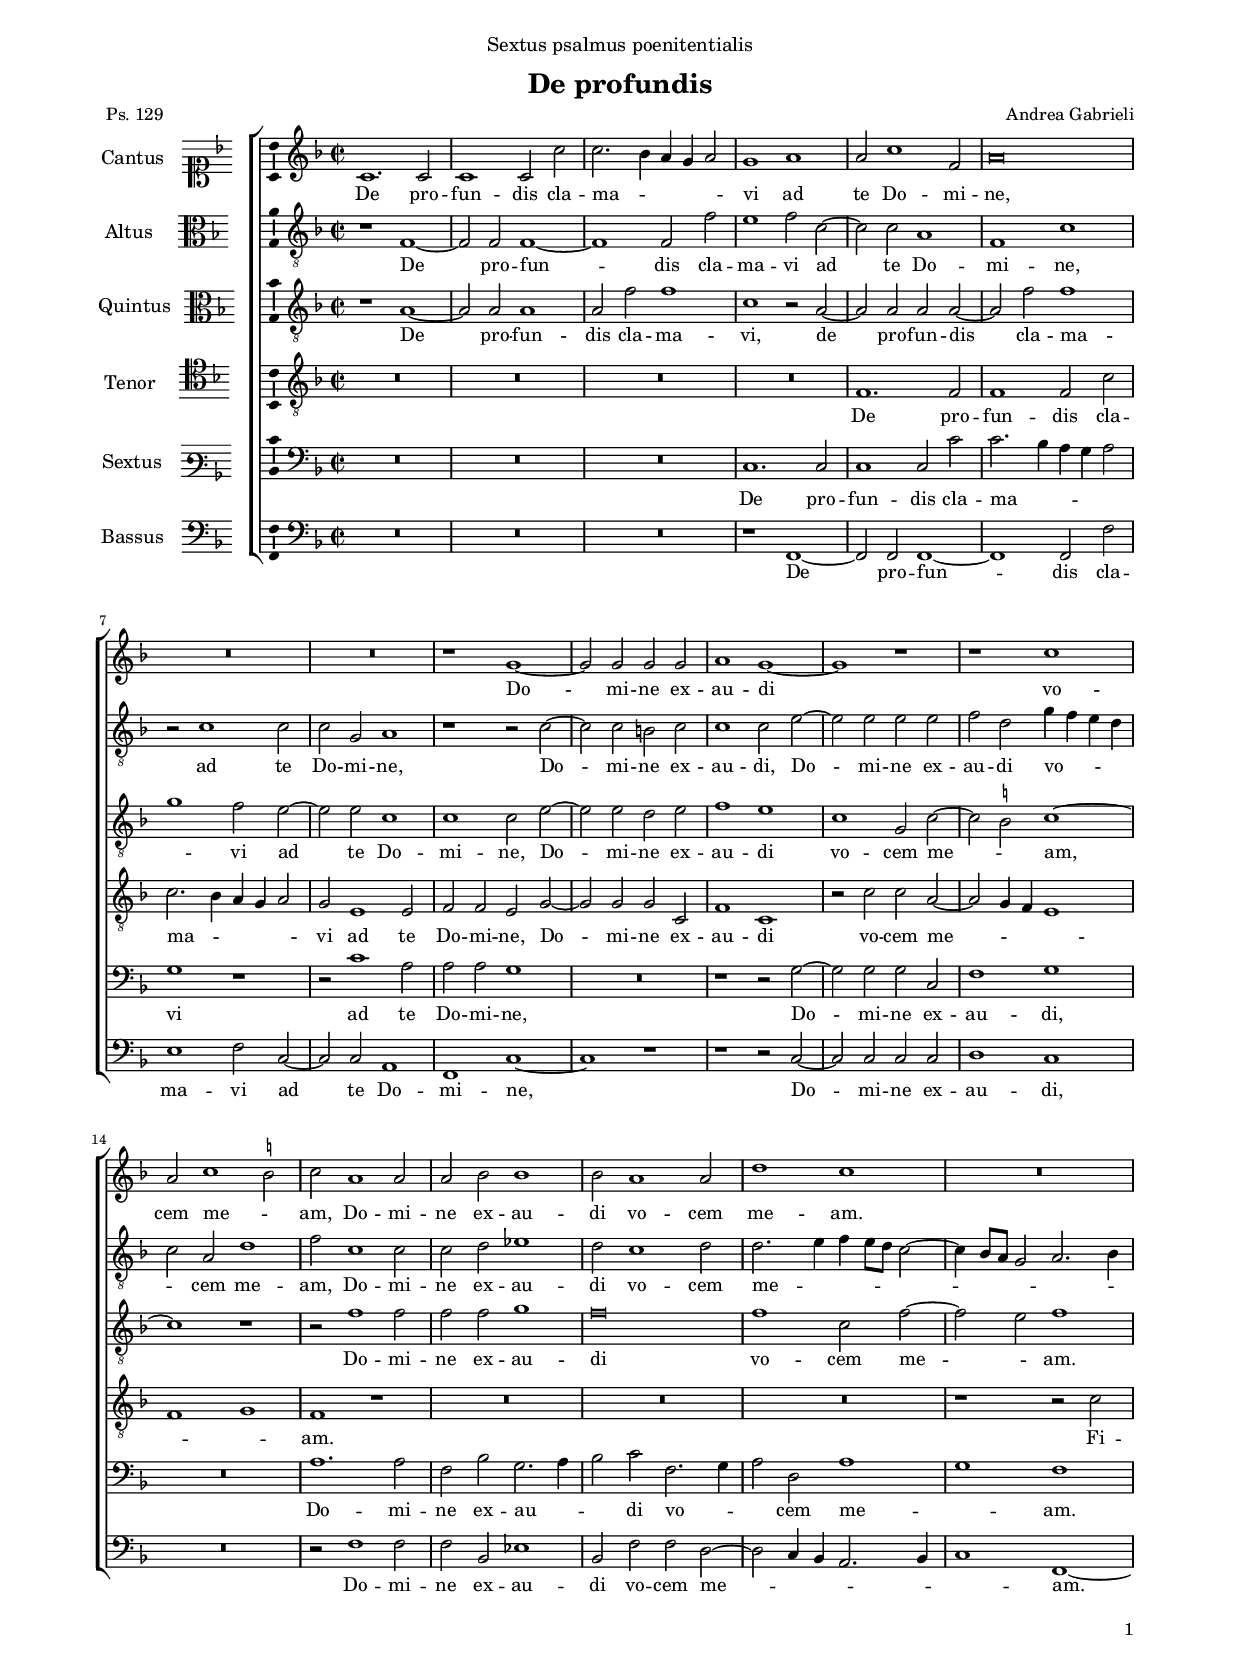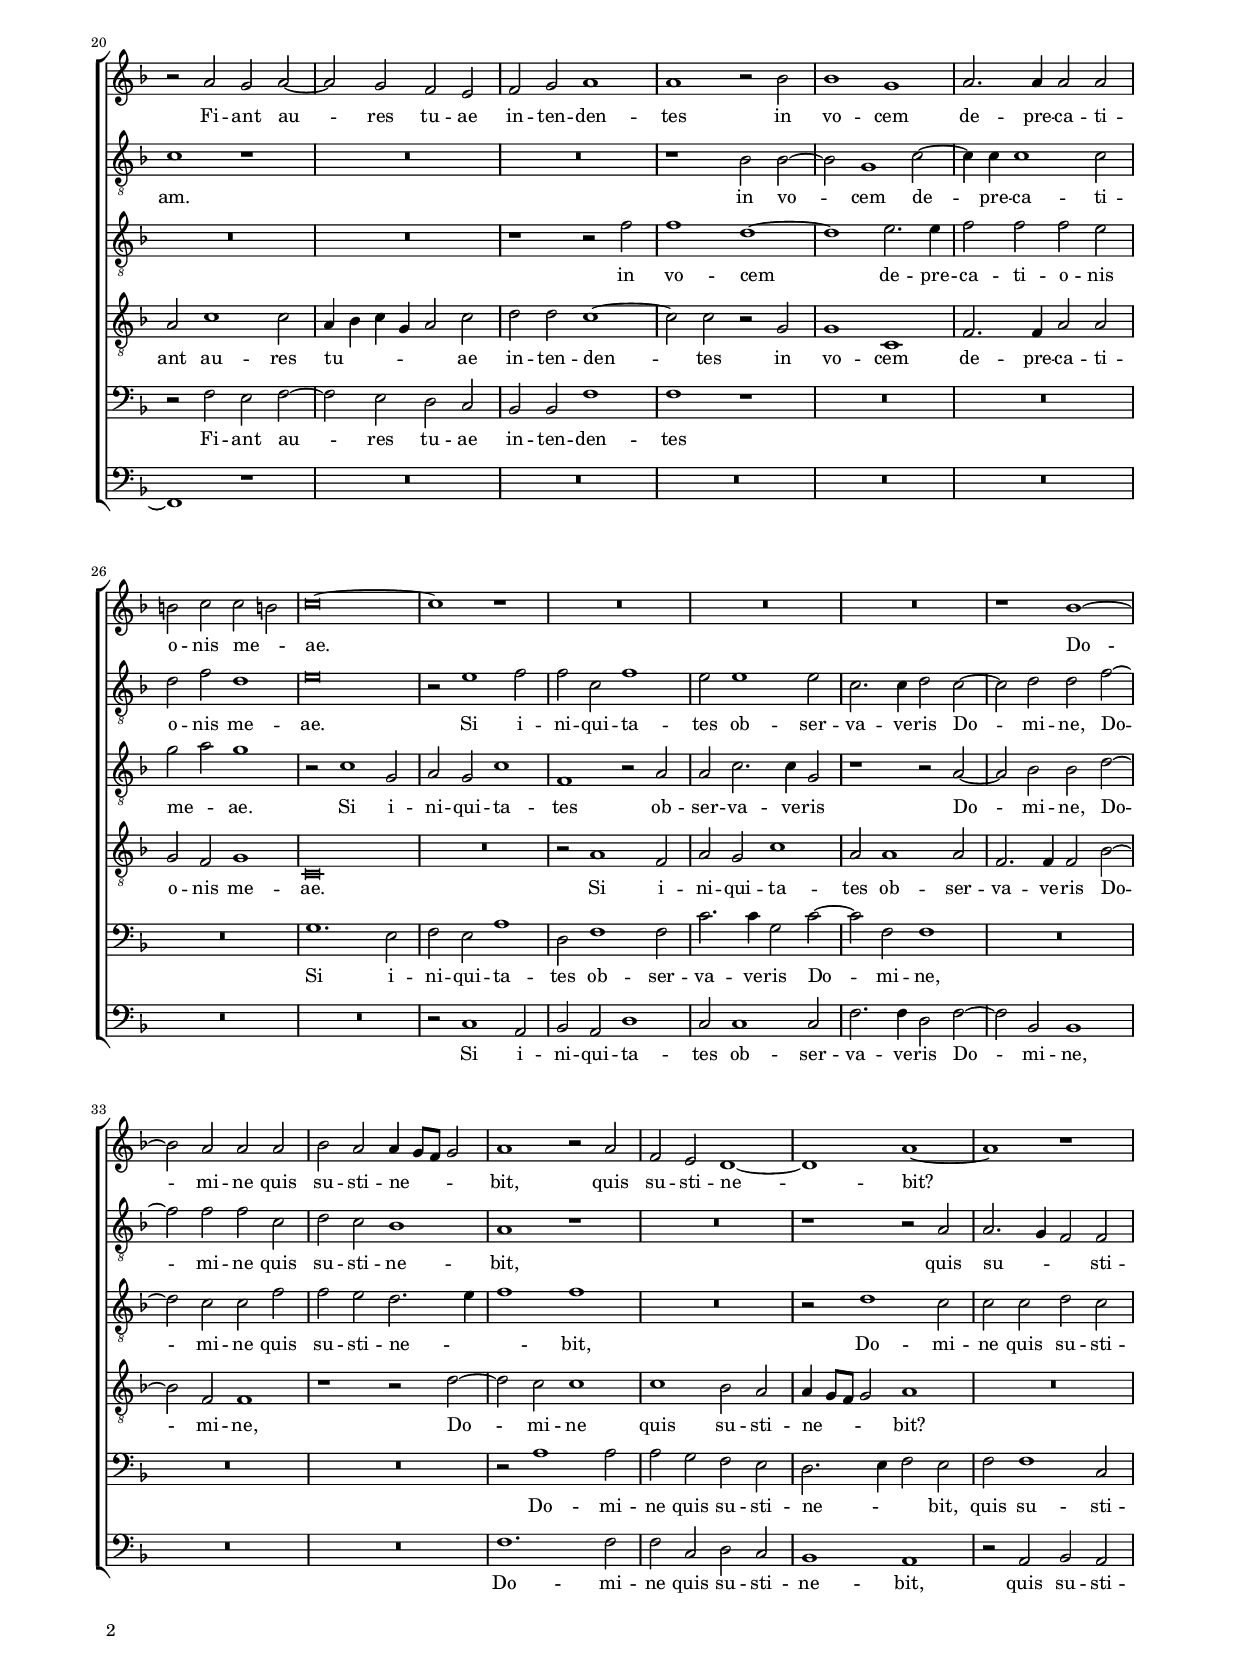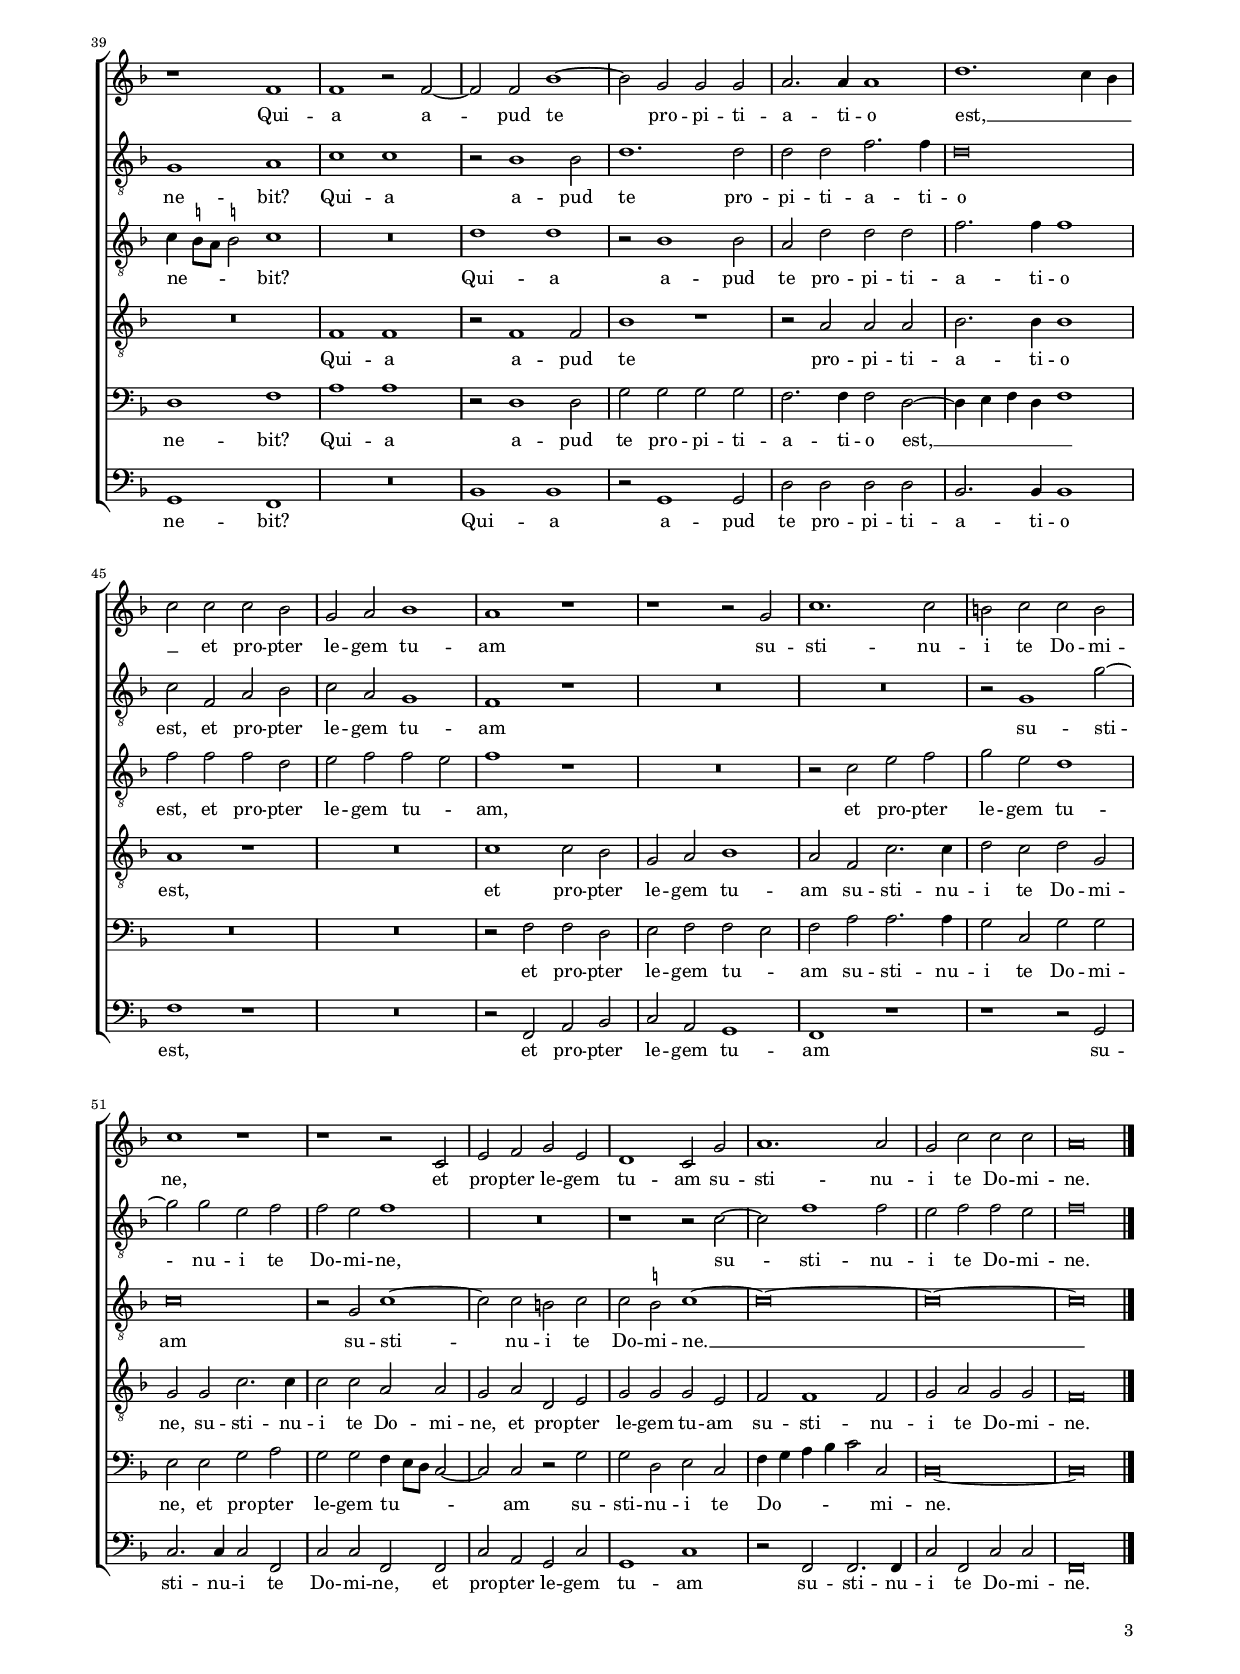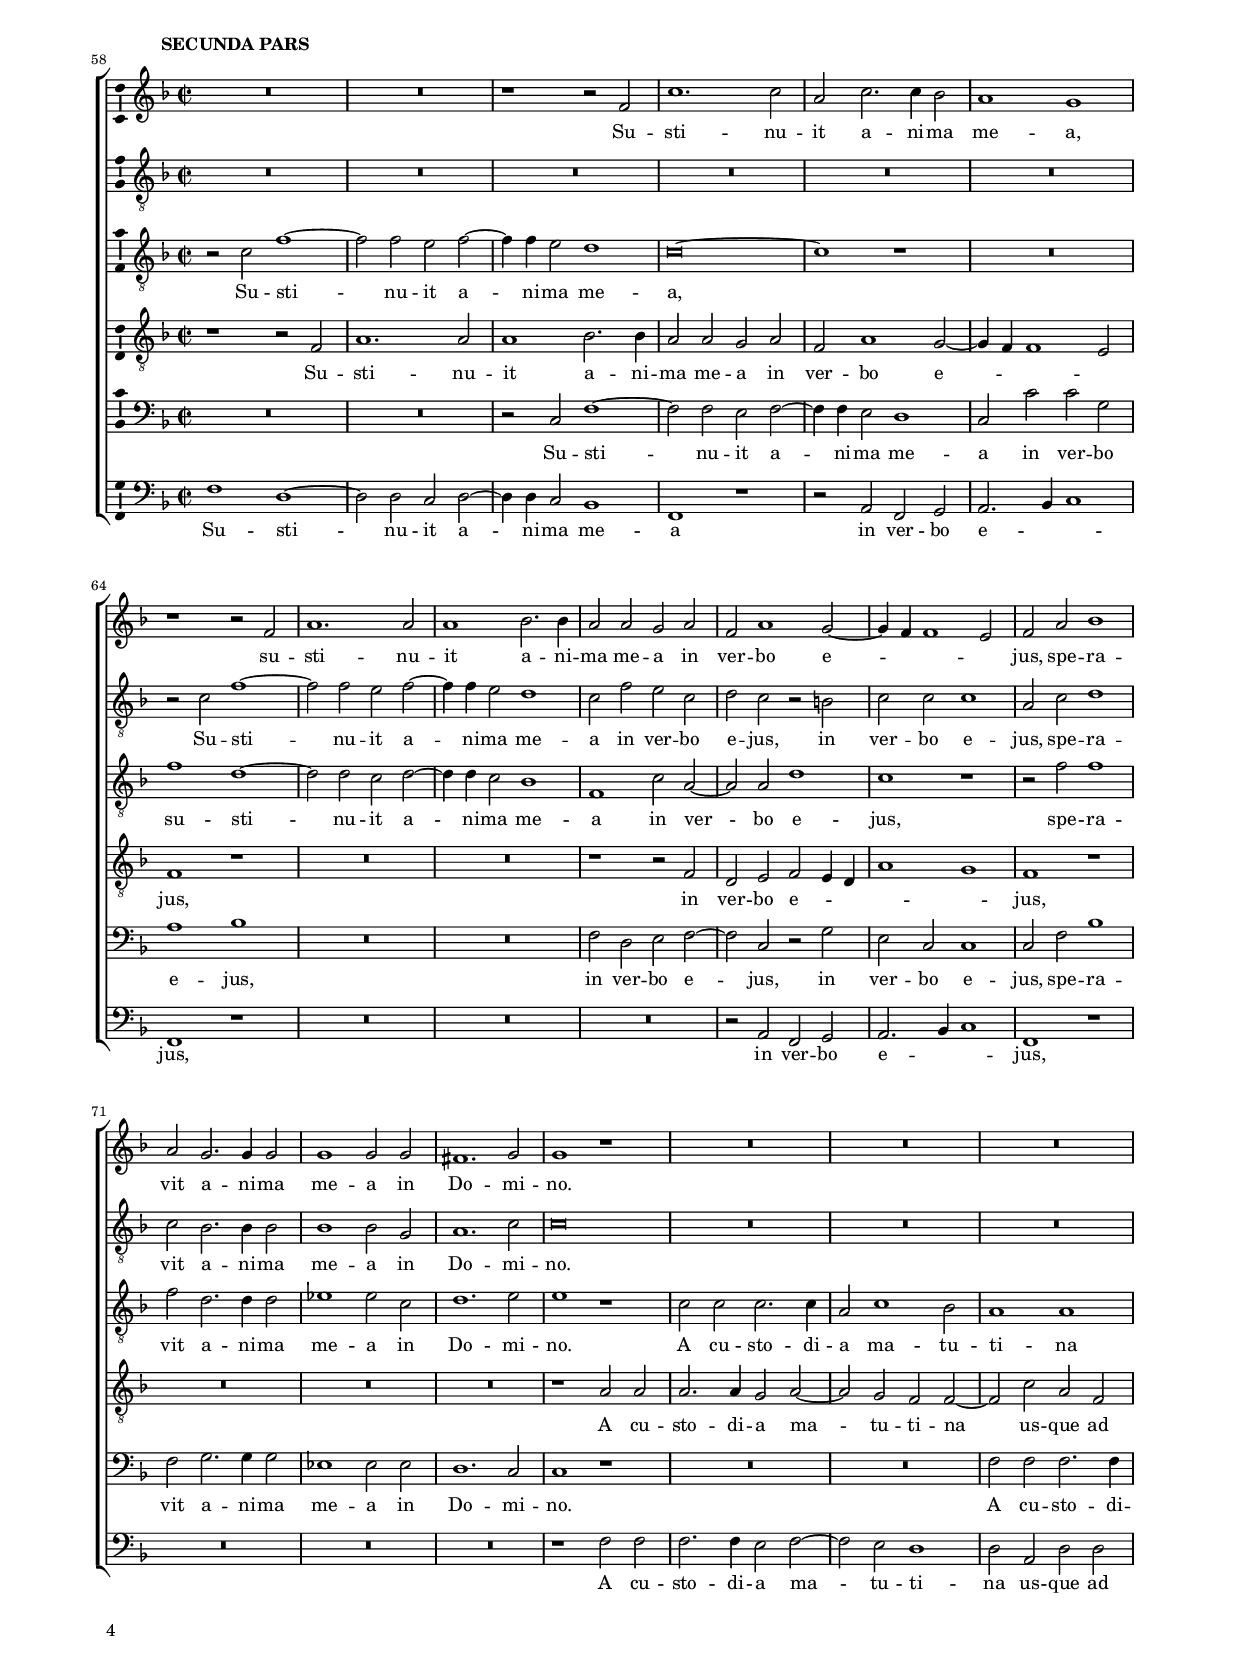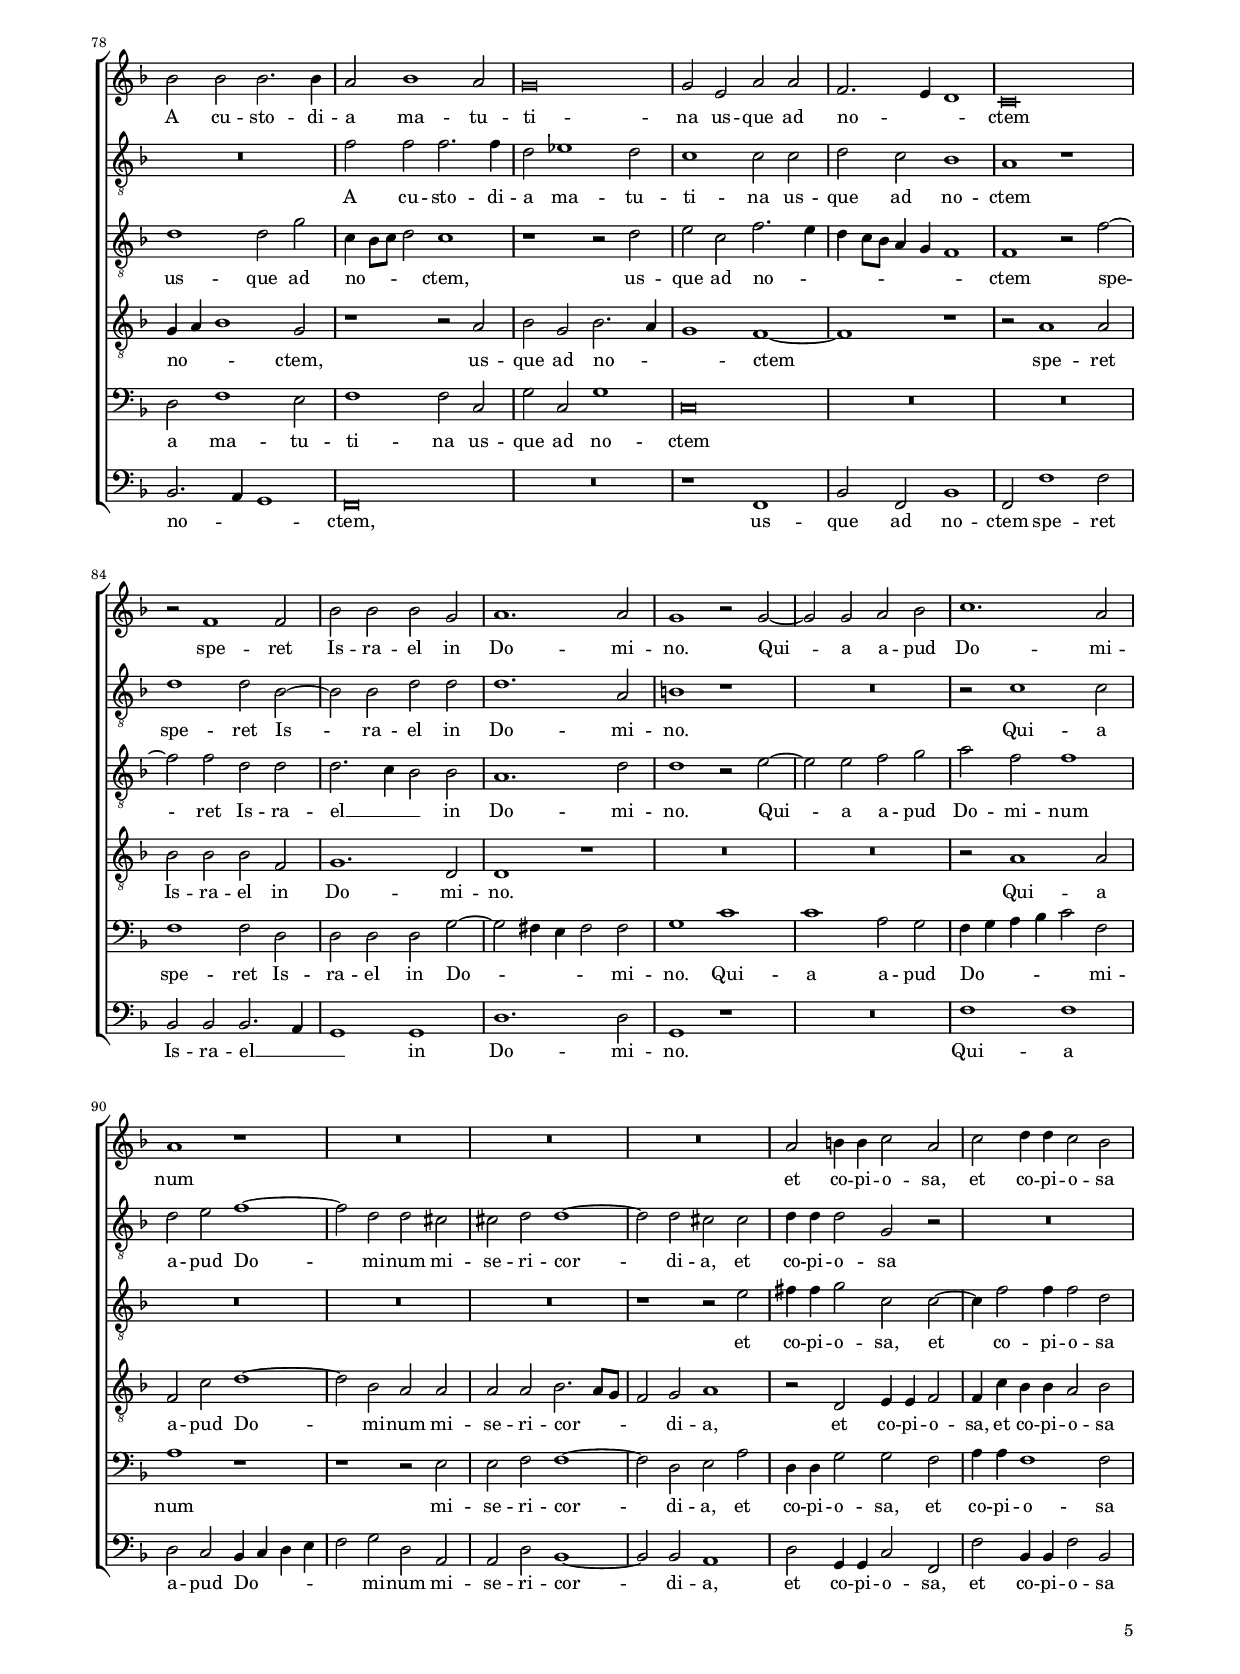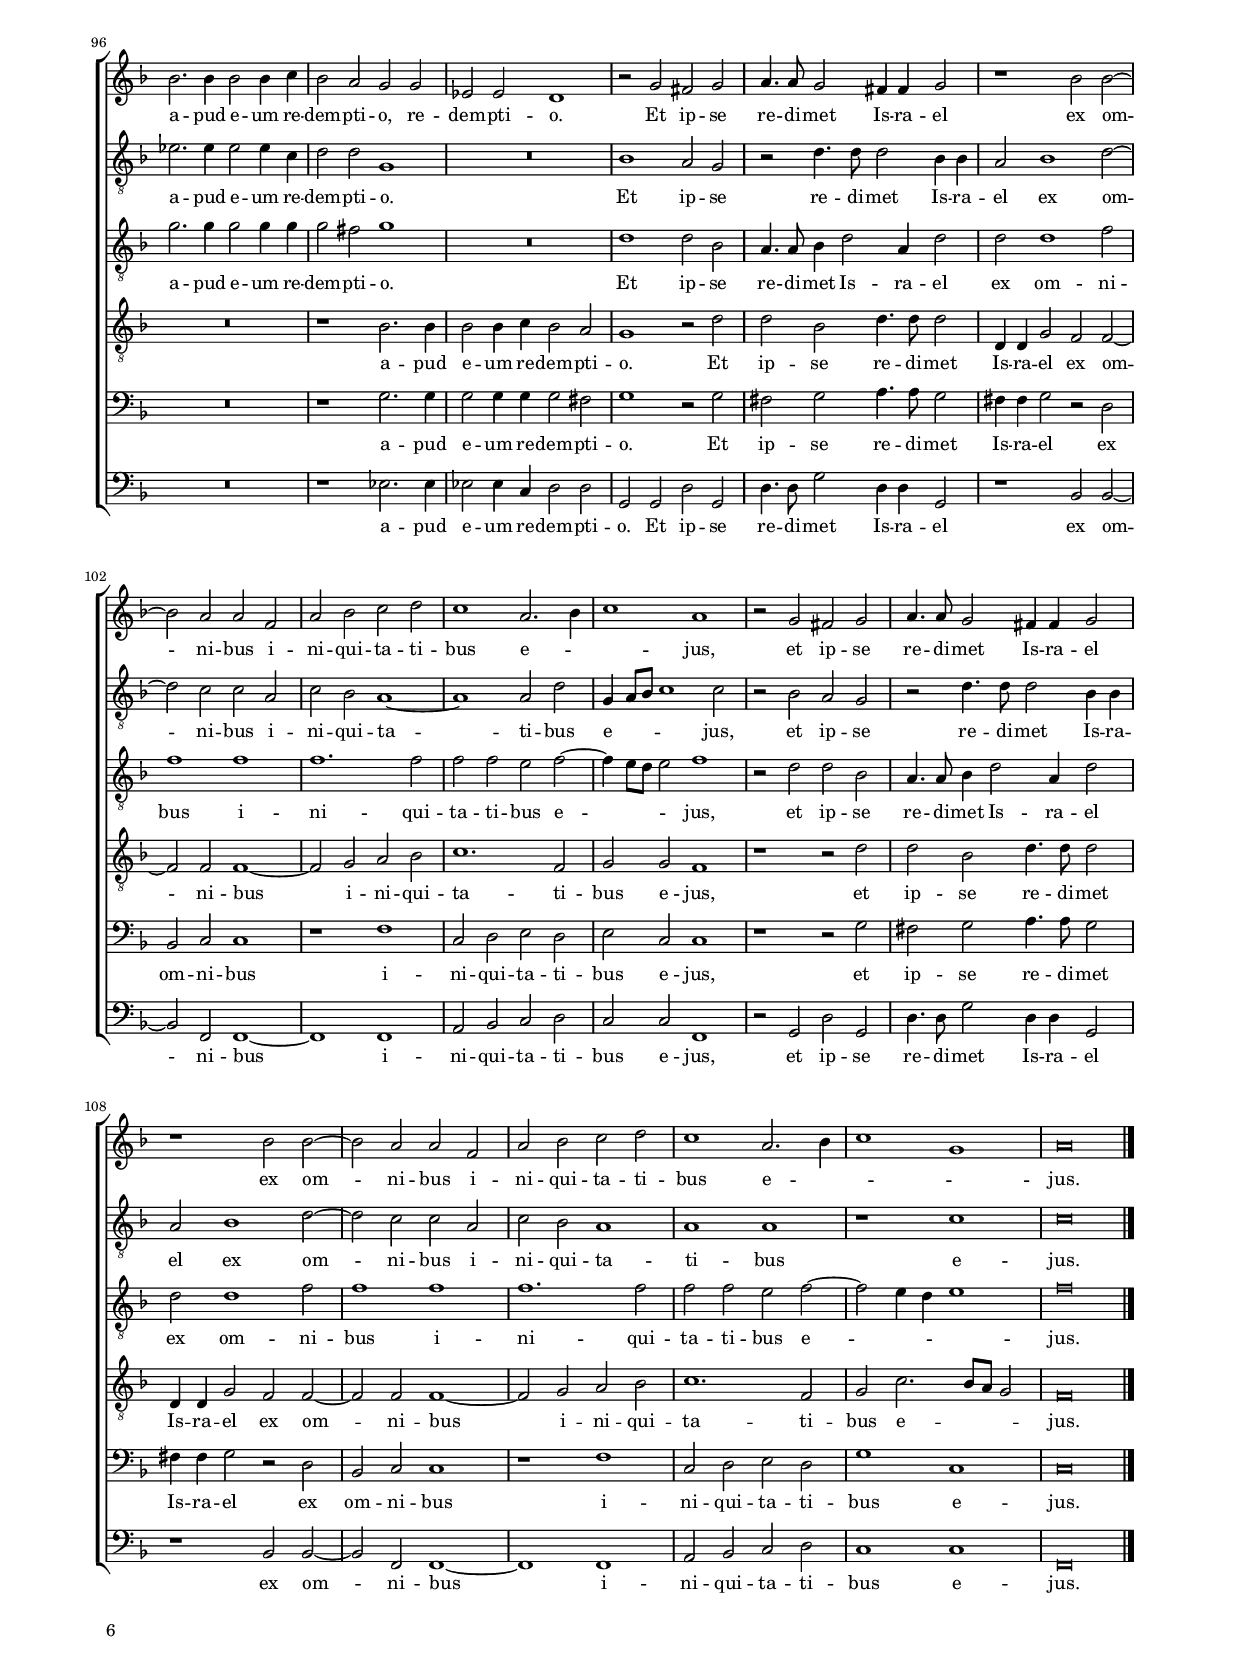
\header
{
  title="De profundis"
  dedication=\markup { \column  { \fontsize # 1 "Sextus psalmus poenitentialis" \vspace #0.8 } }
  composer="Andrea Gabrieli"
  poet="Ps. 129"
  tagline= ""
}

\version "2.24.3"
\language deutsch
#(set-global-staff-size 15)
% #(set-default-paper-size "letter")
#(ly:set-option 'point-and-click #f)


	ficta = { \once \set suggestAccidentals = ##t }
	
	forget = #(define-music-function (music) (ly:music?) #{
		\accidentalStyle forget
		$music
		\accidentalStyle default
		#})

\paper
	{
	top-margin = 1.5 \cm
	bottom-margin = 1 \cm
	left-margin = 1.8 \cm
	right-margin = 1.8 \cm
	ragged-bottom = ##f
	ragged-last-bottom = ##f
	print-page-number = ##f
	score-system-spacing = #'((basic-distance . 17) (minimum-distance . 14) (padding . 5) (strechability . 250))
	system-system-spacing = #'((basic-distance . 17) (minimum-distance . 14) (padding . 5) (strechability . 250))
	oddFooterMarkup=\markup   \fill-line { "" \fromproperty #'page:page-number-string }
	evenFooterMarkup=\markup  \fill-line { \fromproperty #'page:page-number-string "" }
	last-bottom-spacing = #'((basic-distance . 12) (minimum-distance . 7) (padding . 4))
	systems-per-page = 3
%   page-count = 6
%	min-systems-per-page = 3
	}

global = {
	\key f \major
	\time 2/2 \set Score.measureLength = #(ly:make-moment 2/1)
	\set Score.tempoHideNote = ##t
	\tempo 2 = 90
	\skip 1*2*57 \bar "|." \pageBreak
	}
	


incipitcantus = \markup { \score {
	{
	\set Staff.instrumentName = \markup { \fontsize #1 "Cantus" }
	\key f \major
	\clef soprano
	s4 \bar ""
	}
	\layout  {
	raggedright = ##t
	indent = 1.6 \cm
	line-width = 2.4 \cm
	\context { \Staff \remove Time_signature_engraver }
	\override Staff.Clef.Y-extent = #'(0 . 0)
	}} \hspace #1 }


incipitaltus = \markup { \score {
	{
	\set Staff.instrumentName = \markup { \fontsize #1 "Altus" }
	\key f \major
	\clef alto
	s4 \bar ""
	}
	\layout  {
	raggedright = ##t
	indent = 1.6 \cm
	line-width = 2.4 \cm
	\context { \Staff \remove Time_signature_engraver }
	\override Staff.Clef.Y-extent = #'(0 . 0)
	}} \hspace #1 }


incipitquintus = \markup { \score {
	{
	\set Staff.instrumentName = \markup { \fontsize #1 "Quintus" }
	\key f \major
	\clef alto
	s4 \bar ""
	}
	\layout  {
	raggedright = ##t
	indent = 1.6 \cm
	line-width = 2.4 \cm
	\context { \Staff \remove Time_signature_engraver }
	\override Staff.Clef.Y-extent = #'(0 . 0)
	}} \hspace #1 }
	  

incipittenor = \markup { \score {
	{
	\set Staff.instrumentName = \markup { \fontsize #1 "Tenor" }
	\key f \major
	\clef tenor
	s4 \bar ""
	}
	\layout  {
	raggedright = ##t
	indent = 1.6 \cm
	line-width = 2.4 \cm
	\context { \Staff \remove Time_signature_engraver }
	\override Staff.Clef.Y-extent = #'(0 . 0)
	}} \hspace #1 }


incipitsextus = \markup { \score {
	{
	\set Staff.instrumentName = \markup { \fontsize #1 "Sextus" }
	\key f \major
	\clef varbaritone
	s4 \bar ""
	}
	\layout  {
	raggedright = ##t
	indent = 1.6 \cm
	line-width = 2.4 \cm
	\context { \Staff \remove Time_signature_engraver }
	\override Staff.Clef.Y-extent = #'(0 . 0)
	}} \hspace #1 }

	  
incipitbassus = \markup { \score {
	{
	\set Staff.instrumentName = \markup { \fontsize #1 "Bassus" }
	\key f \major
	\clef bass
	s4 \bar ""
	}
	\layout  {
	raggedright = ##t
	indent = 1.6 \cm
	line-width = 2.4 \cm
	\context { \Staff \remove Time_signature_engraver }
	\override Staff.Clef.Y-extent = #'(0 . 0)
	}} \hspace #1 }


cantus =  \relative c''
	{
	c,1. c2
	c1 c2 c'
	c2. b4 a g a2
	g1 a
%5
	a2 c1 f,2 |
	a\breve
	R\breve
	R\breve
	r1 g~
%10
	g2 g g g |
	a1 g~
	g1 r
	r1 c
	a2 c1 \ficta h2
%15
	c2 a1 a2 |
	a2 b b1
	b2 a1 a2
	d1 c
	R\breve
%20
	r2 a g a~ |
	a2 g f e
	f2 g a1
	a1 r2 b
	b1 g
%25
	a2. a4 a2 a |
	h2 c c h!
	c\breve~
	c1 r
	R\breve
%30
	R\breve |
	R\breve
	r1 b~
	b2 a a a
	b2 a a4 g8 f g2
%35
	a1 r2 a |
	f2 e d1~
	d1 a'~
	a1 r
	r1 f
%40
	f1 r2 f~ |
	f2 f b1~
	b2 g g g
	a2. a4 a1
	d1. c4 b
%45
	c2 c c b |
	g2 a b1
	a1 r
	r1 r2 g
	c1. c2
%50
	h2 c c h |
	c1 r
	r1 r2 c,
	e2 f g e
	d1 c2 g'
%55
	a1. a2 |
	g2 c c c
	a\breve |
	
	
%60
	
	
	
	
	
%65
	
	
	
	
	
%70
	
	
	
	
	
%75
	
	
	
	
	
%80
	
	
	
	
	
%85
	
	
	
	
	
%90
	
	
	
	
	
%95
	
	
	
	
	
%100
		
		
	
	
	
%105
	
	
	
	
	
%110
	
	
	
	
	
%115
		
	}


altus = \relative c'
	{
	r1 f,~
	f2 f f1~
	f1 f2 f'
	e1 f2 c~
%5
	c2 c a1 |
	f1 c'
	r2 c1 c2
	c2 g a1
	r1 r2 c~
%10
	c2 c h c |
	c1 c2 e~
	e2 e e e
	f2 d g4 f e d
	c2 a d1
%15
	f2 c1 c2 |
	c2 d es1
	d2 c1 d2
	d2. e4 f4 e8 d c2~
	c4 b8 a g2 a2. b4
%20
	c1 r |
	R\breve
	R\breve
	r1 b2 b~
	b2 g1 c2~
%25
	c4 c c1 c2 |
	d2 f d1
	e\breve
	r2 e1 f2
	f2 c f1
%30
	e2 e1 e2 |
	c2. c4 d2 c~
	c2 d d f~
	f2 f f c
	d2 c b1
%35
	a1 r |
	R\breve
	r1 r2 a
	a2. g4 f2 f
	g1 a
%40
	c1 c |
	r2 b1 b2
	d1. d2
	d2 d f2. f4
	d\breve
%45
	c2 f, a b |
	c2 a g1
	f1 r
	R\breve
	R\breve
%50
	r2 g1 g'2~ |
	g2 g e f
	f2 e f1
	R\breve
	r1 r2 c~
%55
	c2 f1 f2 |
	e2 f f e
	f\breve |
	}


quintus =  \relative c'
	{
	r1 a~
	a2 a a1
	a2 f' f1
	c1 r2 a~
%5
	a2 a a a~ |
	a2 f' f1
	g1 f2 e~
	e2 e c1
	c1 c2 e~
%10
	e2 e d e |
	f1 e
	c1 g2 c~
	c2 \ficta h c1~
	c1 r
%15
	r2 f1 f2 |
	f2 f g1
	f\breve
	f1 c2 f~
	f2 e f1
%20
	R\breve |
	R\breve
	r1 r2 f
	f1 d~
	d1 e2. e4
%25
	f2 f f e |
	g2 a g1
	r2 c,1 g2
	a2 g c1
	f,1 r2 a
%30
	a2 c2. c4 g2 |
	r1 r2 a~
	a2 b b d~
	d2 c c f
	f2 e d2. e4
%35
	f1 f |
	R\breve
	r2 d1 c2
	c2 c d c
	c4 \stemDown \ficta h8 a \stemNeutral \ficta h!2 c1
%40
	R\breve |
	d1 d
	r2 b1 b2
	a2 d d d
	f2. f4 f1
%45
	f2 f f d |
	e2 f f e
	f1 r
	R\breve
	r2 c e f
%50
	g2 e d1 |
	c\breve
	r2 g c1~
	c2 c h c
	c2 \ficta h c1~
%55
	c\breve~ |
	c\breve~
	c\breve |
	}


tenor =  \relative c'
	{
	R\breve
	R\breve
	R\breve
	R\breve
%5
	f,1. f2 |
	f1 f2 c'
	c2. b4 a g a2
	g2 e1 e2
	f2 f e g~
%10
	g2 g g c, |
	f1 c
	r2 c' c a~
	a2 g4 f e1
	f1 g
%15
	f1 r |
	R\breve
	R\breve
	R\breve
	r1 r2 c'
%20
	a2 c1 c2 |
	a4 b c g a2 c
	d2 d c1~
	c2 c r g
	g1 c,
%25
	f2. f4 a2 a |
	g2 f g1
	c,\breve
	R\breve
	r2 a'1 f2
%30
	a2 g c1 |
	a2 a1 a2
	f2. f4 f2 b~
	b2 f f1
	r1 r2 d'~
%35
	d2 c c1 |
	c1 b2 a
	a4 g8 f g2 a1
	R\breve
	R\breve
%40
	f1 f |
	r2 f1 f2
	b1 r
	r2 a a a
	b2. b4 b1
%45
	a1 r |
	R\breve
	c1 c2 b
	g2 a b1
	a2 f c'2. c4
%50
	d2 c d g, |
	g2 g c2. c4
	c2 c a a
	g2 a d, e
	g2 g g e
%55
	f2 f1 f2 |
	g2 a g g
	f\breve |
	}


sextus  =  \relative c
	{
	R\breve
	R\breve
	R\breve
	c1. c2
%5
	c1 c2 c' |
	c2. b4 a g a2
	g1 r
	r2 c1 a2
	a2 a g1
%10
	R\breve |
	r1 r2 g~
	g2 g g c,
	f1 g
	R\breve
%15
	a1. a2 |
	f2 b g2. a4
	b2 c f,2. g4
	a2 d, a'1
	g1 f
%20
	r2 f e f~ |
	f2 e d c
	b2 b f'1
	f1 r
	R\breve
%25
	R\breve |
	R\breve
	g1. e2
	f2 e a1
	d,2 f1 f2
%30
	c'2. c4 g2 c~ |
	c2 f, f1
	R\breve
	R\breve
	R\breve
%35
	r2 a1 a2 |
	a2 g f e
	d2. e4 f2 e
	f2 f1 c2
	d1 f
%40
	a1 a |
	r2 d,1 d2
	g2 g g g
	f2. f4 f2 d~
	d4 e f d f1
%45
	R\breve |
	R\breve
	r2 f f d
	e2 f f e
	f2 a a2. a4
%50
	g2 c, g' g |
	e2 e g a
	g2 g f4 e8 d c2~
	c2 c r g'
	g2 d e c
%55
	f4 g a b c2 c, |
	c\breve~
	c\breve |
	}


bassus  =  \relative c
	{
	R\breve
	R\breve
	R\breve
	r1 f,~
%5
	f2 f f1~ |
	f1 f2 f'
	e1 f2 c~
	c2 c a1
	f1 c'~
%10
	c1 r |
	r1 r2 c~
	c2 c c c
	d1 c
	R\breve
%15
	r2 f1 f2 |
	f2 b, es1
	b2 f' f d~
	d2 c4 b a2. b4
	c1 f,~
%20
	f1 r |
	R\breve
	R\breve
	R\breve
	R\breve
%25
	R\breve |
	R\breve
	R\breve
	r2 c'1 a2
	b2 a d1
%30
	c2 c1 c2 |
	f2. f4 d2 f~
	f2 b, b1
	R\breve
	R\breve
%35
	f'1. f2 |
	f2 c d c
	b1 a
	r2 a b a
	g1 f
%40
	R\breve |
	b1 b
	r2 g1 g2
	d'2 d d d
	b2. b4 b1
%45
	f'1 r |
	R\breve
	r2 f, a b
	c2 a g1
	f1 r
%50
	r1 r2 g |
	c2. c4 c2 f,
	c'2 c f, f
	c'2 a g c
	g1 c
%55
	r2 f, f2. f4 |
	c'2 f, c' c
	f,\breve |
	}


lyricscantus = \lyricmode {
	De pro -- fun -- dis cla -- ma -- _ _ _ _ vi ad te Do -- mi -- ne,
	Do -- mi -- ne ex -- au -- di vo -- cem me -- _ am,
	Do -- mi -- ne ex -- au -- di vo -- cem me -- am.
	Fi -- ant au -- res tu -- ae in -- ten -- den -- tes
	in vo -- cem de -- pre -- ca -- ti -- o -- nis me -- _ ae.
	Do -- mi -- ne quis su -- sti -- ne -- _ _ _ bit,
	quis su -- sti -- ne -- bit?
	Qui -- a a -- pud te pro -- pi -- ti -- a -- ti -- o est, __ _ _ _ 
	et pro -- pter le -- gem tu -- am su -- sti -- nu -- i te Do -- mi -- ne,
	et pro -- pter le -- gem tu -- am su -- sti -- nu -- i te Do -- mi -- ne.
	}


lyricsaltus = \lyricmode {
	De pro -- fun -- dis cla -- ma -- vi ad te Do -- mi -- ne,
	ad te Do -- mi -- ne,
	Do -- mi -- ne ex -- au -- di,
	Do -- mi -- ne ex -- au -- di vo -- _ _ _ _ cem me -- am,
	Do -- mi -- ne ex -- au -- di vo -- cem me -- _ _ _ _ _ _ _ _ _ _ am.
	in vo -- cem de -- pre -- ca -- ti -- o -- nis me -- ae.
	Si i -- ni -- qui -- ta -- tes ob -- ser -- va -- ve -- ris Do -- mi -- ne,
	Do -- mi -- ne quis su -- sti -- ne -- bit,
	quis su -- _ _ sti -- ne -- bit?
	Qui -- a a -- pud te pro -- pi -- ti -- a -- ti -- o est,
	et pro -- pter le -- gem tu -- am su -- sti -- nu -- i te Do -- mi -- ne,
	su -- sti -- nu -- i te Do -- mi -- ne.
	}
	
	
lyricsquintus = \lyricmode {
	De pro -- fun -- dis cla -- ma -- vi,
	de pro -- fun -- dis cla -- ma -- _ vi ad te Do -- mi -- ne,
	Do -- mi -- ne ex -- au -- di vo -- cem me -- _ am,
	Do -- mi -- ne ex -- au -- di vo -- cem me -- _ am.
	in vo -- cem de -- pre -- ca -- ti -- o -- nis me -- _ ae.
	Si i -- ni -- qui -- ta -- tes ob -- ser -- va -- ve -- ris Do -- mi -- ne,
	Do -- mi -- ne quis su -- sti -- ne -- _ _ bit,
	Do -- mi -- ne quis su -- sti -- ne -- _ _ _ bit?
	Qui -- a a -- pud te pro -- pi -- ti -- a -- ti -- o est,
	et pro -- pter le -- gem tu -- _ am,
	et pro -- pter le -- gem tu -- am su -- sti -- nu -- i te Do -- mi -- ne. __
	}


lyricstenor = \lyricmode {
	De pro -- fun -- dis cla -- ma -- _ _ _ _ vi ad te Do -- mi -- ne,
	Do -- mi -- ne ex -- au -- di vo -- cem me -- _ _ _ _ _ am.
	Fi -- ant au -- res tu -- _ _ _ _ ae in -- ten -- den -- tes
	in vo -- cem de -- pre -- ca -- ti -- o -- nis me -- ae.
	Si i -- ni -- qui -- ta -- tes ob -- ser -- va -- ve -- ris Do -- mi -- ne,
	Do -- mi -- ne quis su -- sti -- ne -- _ _ _ bit?
	Qui -- a a -- pud te pro -- pi -- ti -- a -- ti -- o est,
	et pro -- pter le -- gem tu -- am su -- sti -- nu -- i te Do -- mi -- ne,
	su -- sti -- nu -- i te Do -- mi -- ne,
	et pro -- pter le -- gem tu -- am su -- sti -- nu -- i te Do -- mi -- ne.
	}


lyricssextus = \lyricmode {
	De pro -- fun -- dis cla -- ma -- _ _ _ _ vi ad te Do -- mi -- ne,
	Do -- mi -- ne ex -- au -- di,
	Do -- mi -- ne ex -- au -- _ _ di vo -- _ _ cem me -- _ am.
	Fi -- ant au -- res tu -- ae in -- ten -- den -- tes
	Si i -- ni -- qui -- ta -- tes ob -- ser -- va -- ve -- ris Do -- mi -- ne,
	Do -- mi -- ne quis su -- sti -- ne -- _ _ bit,
	quis su -- sti -- ne -- bit?
	Qui -- a a -- pud te pro -- pi -- ti -- a -- ti -- o est, __ _ _ _ _
	et pro -- pter le -- gem tu -- _ am su -- sti -- nu -- i te Do -- mi -- ne,
	et pro -- pter le -- gem tu -- _ _ _ am su -- sti -- nu -- i te Do -- _ _ _ _ mi -- ne.
	}


lyricsbassus = \lyricmode {
	De pro -- fun -- dis cla -- ma -- vi ad te Do -- mi -- ne,
	Do -- mi -- ne ex -- au -- di,
	Do -- mi -- ne ex -- au -- di vo -- cem me -- _ _ _ _ _ am.
	Si i -- ni -- qui -- ta -- tes ob -- ser -- va -- ve -- ris Do -- mi -- ne,
	Do -- mi -- ne quis su -- sti -- ne -- bit,
	quis su -- sti -- ne -- bit?
	Qui -- a a -- pud te pro -- pi -- ti -- a -- ti -- o est,
	et pro -- pter le -- gem tu -- am su -- sti -- nu -- i te Do -- mi -- ne,
	et pro -- pter le -- gem tu -- am su -- sti -- nu -- i te Do -- mi -- ne.
	}


\score
{  
	\transpose c c {
	\new ChoirStaff \with { \override StaffGrouper.staff-staff-spacing.basic-distance = #12 }
	<<

	\new Staff << \global
	\new Voice="v1" {
		\set Staff.instrumentName=\incipitcantus
		\set Staff.midiInstrument = "reed organ"
		\clef violin
		\cantus }
	\new Lyrics \lyricsto "v1" {\lyricscantus }
	>>


	\new Staff << \global
	\new Voice="v2" {
		\set Staff.instrumentName=\incipitaltus
		\set Staff.midiInstrument = "reed organ"
		\clef "G_8" % violin
		\altus}
	\new Lyrics \lyricsto "v2" {\lyricsaltus }
	>>


	\new Staff << \global
	\new Voice="v6" {
		\set Staff.instrumentName=\incipitquintus
		\set Staff.midiInstrument = "reed organ"
		\clef "G_8" % violin 
		\quintus}
	\new Lyrics \lyricsto "v6" {\lyricsquintus }
	>>


	\new Staff << \global
	\new Voice="v3" {
		\set Staff.instrumentName=\incipittenor
		\set Staff.midiInstrument = "reed organ"
		\clef "G_8"
		\tenor }
	\new Lyrics \lyricsto "v3" {\lyricstenor }
	>>


	\new Staff << \global
	\new Voice="v5" {
		\set Staff.instrumentName=\incipitsextus
		\set Staff.midiInstrument = "reed organ"
		\clef bass
		\sextus}
	\new Lyrics \lyricsto "v5" {\lyricssextus }
	>>


	\new Staff << \global
	\new Voice="v4" {
		\set Staff.instrumentName=\incipitbassus
		\set Staff.midiInstrument = "reed organ"
		\clef bass 
		\bassus }
	\new Lyrics \lyricsto "v4" {\lyricsbassus}
	>>

	>>
	} % transpose

	\layout
	{
	indent = 2.6 \cm
%	\context { \Lyrics \override VerticalAxisGroup.nonstaff-relatedstaff-spacing.padding = #2 }
%	\context { \Lyrics \override LyricText.font-size = #1 }
	\context { \Staff \consists Ambitus_engraver }
	\context { \Staff \override TimeSignature.break-visibility = #end-of-line-invisible }
	\context { \Score \override BarNumber.padding = #2 }
	\context { \Voice \override NoteHead.style = #'baroque }
	}

\midi
	{
	}

}

%%%%%%%%%%%%%%%%%%%%  SECUNDA PARS   %%%%%%%%%%%%%%%%%%%%


global = {
	\key f \major
	\time 2/2 \set Score.measureLength = #(ly:make-moment 2/1)
	\set Score.tempoHideNote = ##t
	\tempo 2 = 90
	\set Score.currentBarNumber = #58
	\skip 1*2*56 \bar "|."
	}


cantus =  \relative c''
	{
	R\breve
	R\breve
	r1 r2 f,
	c'1. c2
%5
	a2 c2. c4 b2 |
	a1 g
	r1 r2 f
	a1. a2
	a1 b2. b4
%10
	a2 a g a |
	f2 a1 g2~
	g4 f f1 e2
	f2 a b1
	a2 g2. g4 g2
%15
	g1 g2 g |
	fis1. g2
	g1 r
	R\breve
	R\breve
%20
	R\breve |
	b2 b b2. b4
	a2 b1 a2
	g\breve
	g2 e a a
%25
	f2. e4 d1 |
	c\breve
	r2 f1 f2
	b2 b b g
	a1. a2
%30
	g1 r2 g~ |
	g2 g a b
	c1. a2
	a1 r
	R\breve
%35
	R\breve |
	R\breve
	a2 h4 h c2 a
	c2 d4 d c2 b
	b2. b4 b2 b4 c
%40
	b2 a g g |
	es2 es d1
	r2 g fis g
	a4. a8 g2 fis4 fis g2
	r1 b2 b~
%45
	b2 a a f |
	a2 b c d
	c1 a2. b4
	c1 a
	r2 g fis g
%50
	a4. a8 g2 fis4 fis g2 |
	r1 b2 b~
	b2 a a f
	a2 b c d
	c1 a2. b4
%55
	c1 g |
	a\breve |
	}


altus = \relative c'
	{
	R\breve
	R\breve
	R\breve
	R\breve
%5
	R\breve |
	R\breve
	r2 c f1~
	f2 f e f~
	f4 f e2 d1
%10
	c2 f e c |
	d2 c r h
	c2 c c1
	a2 c d1
	c2 b2. b4 b2
%15
	b1 b2 g |
	a1. c2
	c\breve
	R\breve
	R\breve
%20
	R\breve |
	R\breve
	f2 f f2. f4
	d2 es1 d2
	c1 c2 c
%25
	d2 c b1 |
	a1 r
	d1 d2 b~
	b2 b d d
	d1. a2
%30
	h1 r |
	R\breve
	r2 c1 c2
	d2 e f1~
	f2 d d cis
%35
	cis2 d d1~ |
	d2 d cis cis
	d4 d d2 g, r
	R\breve
	es'2. es4 es2 es4 c
%40
	d2 d g,1 |
	R\breve
	b1 a2 g
	r2 d'4. d8 d2 b4 b
	a2 b1 d2~
%45
	d2 c c a |
	c2 b a1~
	a1 a2 d
	g,4 a8 b c1 c2
	r2 b a g
%50
	r2 d'4. d8 d2 b4 b |
	a2 b1 d2~
	d2 c c a
	c2 b a1
	a1 a
%55
	r1 c |
	c\breve |
	}


quintus =  \relative c'
	{
	r2 c f1~
	f2 f e f~
	f4 f e2 d1
	c\breve~
%5
	c1 r |
	R\breve
	f1 d~
	d2 d c d~
	d4 d c2 b1
%10
	f1 c'2 a~ |
	a2 a d1
	c1 r
	r2 f f1
	f2 d2. d4 d2
%15
	es1 es2 c |
	d1. e2
	e1 r
	c2 c c2. c4
	a2 c1 b2
%20
	a1 a |
	d1 d2 g
	c,4 b8 c d2 c1
	r1 r2 d
	e2 c f2. e4
%25
	d4 c8 b a4 g f1 |
	f1 r2 f'~
	f2 f d d
	d2. c4 b2 b
	a1. d2
%30
	d1 r2 e~ |
	e2 e f g
	a2 f f1
	R\breve
	R\breve
%35
	R\breve |
	r1 r2 e
	fis4 fis g2 c,2 c~
	c4 f2 f4 f2 d
	g2. g4 g2 g4 g
%40
	g2 fis g1 |
	R\breve
	d1 d2 b
	a4. a8 b4 d2 a4 d2
	d2 d1 f2
%45
	f1 f |
	f1. f2
	f2 f e f~
	f4 e8 d e2 f1
	r2 d d b
%50
	a4. a8 b4 d2 a4 d2 |
	d2 d1 f2
	f1 f
	f1. f2
	f2 f e f~
%55
	f2 e4 d e1 |
	f\breve |
	}


tenor =  \relative c'
	{
	r1 r2 f,
	a1. a2
	a1 b2. b4
	a2 a g a
%5
	f2 a1 g2~ |
	g4 f f1 e2
	f1 r
	R\breve
	R\breve
%10
	r1 r2 f |
	d2 e f e4 d
	a'1 g
	f1 r
	R\breve
%15
	R\breve |
	R\breve
	r1 a2 a
	a2. a4 g2 a~
	a2 g f f~
%20
	f2 c' a f |
	g4 a b1 g2
	r1 r2 a
	b2 g b2. a4
	g1 f~
%25
	f1 r |
	r2 a1 a2
	b2 b b f
	g1. d2
	d1 r
%30
	R\breve |
	R\breve
	r2 a'1 a2
	f2 c' d1~
	d2 b a a
%35
	a2 a b2. a8 g |
	f2 g a1
	r2 d, e4 e f2
	f4 c' b b a2 b
	R\breve
%40
	r1 b2. b4 |
	b2 b4 c b2 a
	g1 r2 d'
	d2 b d4. d8 d2
	d,4 d g2 f2 f~
%45
	f2 f f1~ |
	f2 g a b
	c1. f,2
	g2 g f1
	r1 r2 d'
%50
	d2 b d4. d8 d2 |
	d,4 d g2 f2 f~
	f2 f f1~
	f2 g a b
	c1. f,2
%55
	g2 c2. b8 a g2 |
	f\breve |
	}

	
sextus  =  \relative c
	{
	R\breve
	R\breve
	r2 c f1~
	f2 f e f~
%5
	f4 f e2 d1 |
	c2 c' c g
	a1 b
	R\breve
	R\breve
%10
	f2 d e f~ |
	f2 c r g'
	e2 c c1
	c2 f b1
	f2 g2. g4 g2
%15
	es1 es2 es |
	d1. c2
	c1 r
	R\breve
	R\breve
%20
	f2 f f2. f4 |
	d2 f1 e2
	f1 f2 c
	g'2 c, g'1
	c,\breve
%25
	R\breve |
	R\breve
	f1 f2 d
	d2 d d g~
	g2 fis4 e fis2 fis
%30
	g1 c |
	c1 a2 g
	f4 g a b c2 f,
	a1 r
	r1 r2 e
%35
	e2 f f1~ |
	f2 d e a
	d,4 d g2 g f
	a4 a f1 f2
	R\breve
%40
	r1 g2. g4 |
	g2 g4 g g2 fis
	g1 r2 g
	fis2 g a4. a8 g2
	fis4 fis g2 r d
%45
	b2 c c1 |
	r1 f
	c2 d e d
	e2 c c1
	r1 r2 g'
%50
	fis2 g a4. a8 g2 |
	fis4 fis g2 r d
	b2 c c1
	r1 f
	c2 d e d
%55
	g1 c, |
	c\breve |
	}


bassus  =  \relative c
	{
	f1 d~
	d2 d c d~
	d4 d c2 b1
	f1 r
%5
	r2 a f g |
	a2. b4 c1
	f,1 r
	R\breve
	R\breve
%10
	R\breve |
	r2 a f g
	a2. b4 c1
	f,1 r
	R\breve
%15
	R\breve |
	R\breve
	r1 f'2 f
	f2. f4 e2 f~
	f2 e d1
%20
	d2 a d d |
	b2. a4 g1
	f\breve
	R\breve
	r1 f
%25
	b2 f b1 |
	f2 f'1 f2
	b,2 b b2. a4
	g1 g
	d'1. d2
%30
	g,1 r |
	R\breve
	f'1 f
	d2 c b4 c d e
	f2 g d a
%35
	a2 d b1~ |
	b2 b a1
	d2 g,4 g c2 f,
	f'2 b,4 b f'2 b,
	R\breve
%40
	r1 es2. es4 |
	es2 es4 c d2 d
	g,2 g d' g,
	d'4. d8 g2 d4 d g,2
	r1 b2 b~
%45
	b2 f f1~ |
	f1 f
	a2 b c d
	c2 c f,1
	r2 g d' g,
%50
	d'4. d8 g2 d4 d g,2  |
	r1 b2 b~
	b2 f2 f1~
	f1 f
	a2 b c d
%55
	c1 c |
	f,\breve |
	}


lyricscantus = \lyricmode {
	Su -- sti -- nu -- it a -- ni -- ma me -- a,
	su -- sti -- nu -- it a -- ni -- ma me -- a in ver -- bo e -- _ _ _ jus,
	spe -- ra -- vit a -- ni -- ma me -- a in Do -- mi -- no.
	A cu -- sto -- di -- a ma -- tu -- ti --  na us -- que ad no -- _ _ ctem
	spe -- ret Is -- ra -- el in Do -- mi -- no.
	Qui -- a a -- pud Do -- mi -- num
	et co -- pi -- o -- sa,
	et co -- pi -- o -- sa a -- pud e -- um re -- dem -- pti -- o,
	re -- dem -- pti -- o.
	Et ip -- se re -- di -- met Is -- ra -- el ex om -- ni -- bus i -- ni -- qui -- ta -- ti -- bus e -- _ _ jus,
	et ip -- se re -- di -- met Is -- ra -- el ex om -- ni -- bus i -- ni -- qui -- ta -- ti -- bus e -- _ _ _ jus.
	}


lyricsaltus = \lyricmode {
	Su -- sti -- nu -- it a -- ni -- ma me -- a in ver -- bo e -- jus,
	in ver -- bo e -- jus,
	spe -- ra -- vit a -- ni -- ma me -- a in Do -- mi -- no.
	A cu -- sto -- di -- a ma -- tu -- ti --  na us -- que ad no -- ctem
	spe -- ret Is -- ra -- el in Do -- mi -- no.
	Qui -- a a -- pud Do -- mi -- num mi -- se -- ri -- cor -- di -- a,
	et co -- pi -- o -- sa a -- pud e -- um re -- dem -- pti -- o.
	Et ip -- se re -- di -- met Is -- ra -- el ex om -- ni -- bus i -- ni -- qui -- ta -- ti -- bus e -- _ _ _ jus,
	et ip -- se re -- di -- met Is -- ra -- el ex om -- ni -- bus i -- ni -- qui -- ta -- ti -- bus e -- jus.
	}


lyricsquintus = \lyricmode {
	Su -- sti -- nu -- it a -- ni -- ma me -- a,
	su -- sti -- nu -- it a -- ni -- ma me -- a in ver -- bo e -- jus,
	spe -- ra -- vit a -- ni -- ma me -- a in Do -- mi -- no.
	A cu -- sto -- di -- a ma -- tu -- ti --  na us -- que ad no -- _ _ _ ctem,
	us -- que ad no -- _ _ _ _ _ _ _ ctem
	spe -- ret Is -- ra -- el __ _ _ in Do -- mi -- no.
	Qui -- a a -- pud Do -- mi -- num
	et co -- pi -- o -- sa,
	et co -- pi -- o -- sa a -- pud e -- um re -- dem -- pti -- o.
	Et ip -- se re -- di -- met Is -- ra -- el ex om -- ni -- bus i -- ni -- qui -- ta -- ti -- bus e -- _ _ _ jus,
	et ip -- se re -- di -- met Is -- ra -- el ex om -- ni -- bus i -- ni -- qui -- ta -- ti -- bus e -- _ _ _ jus.
	}


lyricstenor = \lyricmode {
	Su -- sti -- nu -- it a -- ni -- ma me -- a in ver -- bo e -- _ _ _ jus,
	in ver -- bo e -- _ _ _ _ jus,
	A cu -- sto -- di -- a ma -- tu -- ti --  na us -- que ad no -- _ _ ctem,
	us -- que ad no -- _ _ ctem
	spe -- ret Is -- ra -- el in Do -- mi -- no.
	Qui -- a a -- pud Do -- mi -- num mi -- se -- ri -- cor -- _ _ _ di -- a,
	et co -- pi -- o -- sa,
	et co -- pi -- o -- sa a -- pud e -- um re -- dem -- pti -- o.
	Et ip -- se re -- di -- met Is -- ra -- el ex om -- ni -- bus i -- ni -- qui -- ta -- ti -- bus e -- jus,
	et ip -- se re -- di -- met Is -- ra -- el ex om -- ni -- bus i -- ni -- qui -- ta -- ti -- bus e -- _ _ _ jus.
	}


lyricssextus = \lyricmode {
	Su -- sti -- nu -- it a -- ni -- ma me -- a in ver -- bo e -- jus,
	in ver -- bo e -- jus,
	in ver -- bo e -- jus,
	spe -- ra -- vit a -- ni -- ma me -- a in Do -- mi -- no.
	A cu -- sto -- di -- a ma -- tu -- ti --  na us -- que ad no -- ctem
	spe -- ret Is -- ra -- el in Do -- _ _ _ mi -- no.
	Qui -- a a -- pud Do -- _ _ _ _ mi -- num mi -- se -- ri -- cor -- di -- a,
	et co -- pi -- o -- sa,
	et co -- pi -- o -- sa a -- pud e -- um re -- dem -- pti -- o.
	Et ip -- se re -- di -- met Is -- ra -- el ex om -- ni -- bus i -- ni -- qui -- ta -- ti -- bus e -- jus,
	et ip -- se re -- di -- met Is -- ra -- el ex om -- ni -- bus i -- ni -- qui -- ta -- ti -- bus e -- jus.
	}


lyricsbassus = \lyricmode {
	Su -- sti -- nu -- it a -- ni -- ma me -- a in ver -- bo e -- _ _ jus,
	in ver -- bo e -- _ _ jus,
	A cu -- sto -- di -- a ma -- tu -- ti --  na us -- que ad no -- _ _ ctem,
	us -- que ad no -- ctem
	spe -- ret Is -- ra -- el __ _ _ in Do -- mi -- no.
	Qui -- a a -- pud Do -- _ _ _ _ mi -- num mi -- se -- ri -- cor -- di -- a,
	et co -- pi -- o -- sa,
	et co -- pi -- o -- sa a -- pud e -- um re -- dem -- pti -- o.
	Et ip -- se re -- di -- met Is -- ra -- el ex om -- ni -- bus i -- ni -- qui -- ta -- ti -- bus e -- jus,
	et ip -- se re -- di -- met Is -- ra -- el ex om -- ni -- bus i -- ni -- qui -- ta -- ti -- bus e -- jus.
	}


\score
{  
	\transpose c c {
	\new ChoirStaff \with { \override StaffGrouper.staff-staff-spacing.basic-distance = #12 }
	<<

	\new Staff <<\global
	\new Voice="v1" {
	  %\set Staff.instrumentName="Cantus"
		\set Staff.midiInstrument = "reed organ"
		\clef violin
		\cantus }
	\new Lyrics \lyricsto "v1" {\lyricscantus }
	>>


	\new Staff << \global
	\new Voice="v2" {
	  %\set Staff.instrumentName="Altus"
		\set Staff.midiInstrument = "reed organ"
		\clef "G_8" % violin
		\altus}
	\new Lyrics \lyricsto "v2" {\lyricsaltus }
	>>


	\new Staff << \global
	\new Voice="v5" {
	  %\set Staff.instrumentName="Quintus"
		\set Staff.midiInstrument = "reed organ"
		\clef "G_8" % violin
		\quintus}
	\new Lyrics \lyricsto "v5" {\lyricsquintus }
	>>


	\new Staff <<\global
	\new Voice="v3" {
	  %\set Staff.instrumentName="Tenor"
		\set Staff.midiInstrument = "reed organ"
		\clef "G_8"
		\tenor }
	\new Lyrics \lyricsto "v3" {\lyricstenor }
	>>


	\new Staff << \global
	\new Voice="v6" {
	  %\set Staff.instrumentName="Sextus"
		\set Staff.midiInstrument = "reed organ"
		\clef bass 
		\sextus}
	\new Lyrics \lyricsto "v6" {\lyricssextus }
	>>


	\new Staff <<\global
	\new Voice="v4" {
	  %\set Staff.instrumentName="Bassus"
		\set Staff.midiInstrument = "reed organ"
		\clef bass 
		\bassus }
	\new Lyrics \lyricsto "v4" {\lyricsbassus}
	>>

	>>
	} % transpose

	\layout
	{
	indent = 0 \cm
%	\context { \Lyrics \override VerticalAxisGroup.nonstaff-relatedstaff-spacing.padding = #2 }
%	\context { \Lyrics \override LyricText.font-size = #1 }
	\context { \Staff \consists Ambitus_engraver }
	\context { \Staff \override TimeSignature.break-visibility = #end-of-line-invisible }
	\context { \Score \override BarNumber.padding = #2 }
	\context { \Voice \override NoteHead.style = #'baroque }
	}

	\header { piece = \markup { \raise #2 \hspace # 7 \bold "SECUNDA PARS"} }
%	\header { piece = \markup { \hspace #7 \column { \raise #2  \transparent "x" \bold "SECUNDA PARS"} } }
		
\midi
	{
	}

}


% EOF
